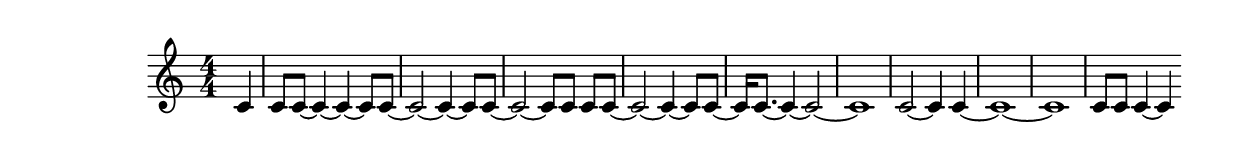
% 2018-07-22 21:33

\version "2.18.2"
\language "english"

\header {}

\layout {}

\paper {}

\score {
    {
        \numericTimeSignature
        \time 4/4
        \partial 4
        c'4
        c'8 [
        c'8 ~ ]
        c'4 ~
        c'4 ~
        c'8 [
        c'8 ~ ]
        c'2 ~
        c'4 ~
        c'8 [
        c'8 ~ ]
        c'2 ~
        c'8 [
        c'8 ]
        c'8 [
        c'8 ~ ]
        c'2 ~
        c'4 ~
        c'8 [
        c'8 ~ ]
        c'16 [
        c'8. ~ ]
        c'4 ~
        c'2 ~
        c'1
        c'2 ~
        c'4
        c'4 ~
        c'1 ~
        c'1
        c'8 [
        c'8 ]
        c'4 ~
        c'4
    }
}